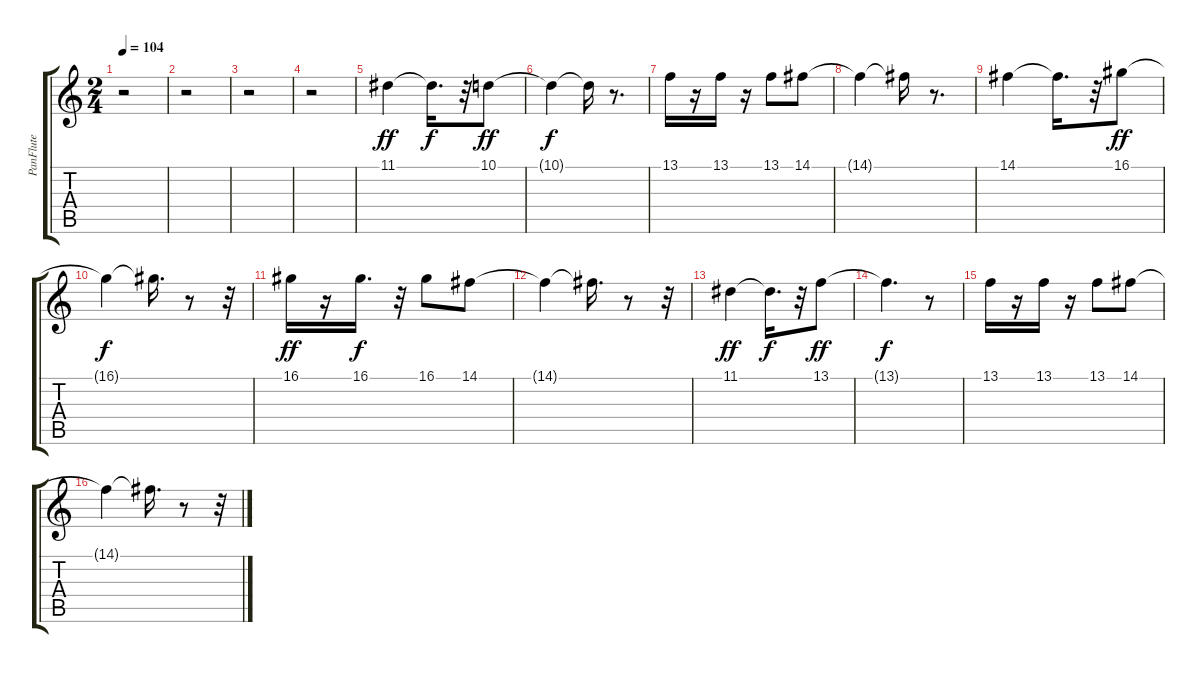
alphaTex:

\track ("PanFlute" "PanFlute") {instrument clarinet}
\staff {score tabs}
\tuning (E4 B3 G3 D3 A2 E2) {hide}
\ts (2 4)
\tempo 104
\clef g2
\ks c
r.2{dy f} |
r.2 |
r.2 |
r.2 |
11.1.4{dy ff} 11.1{t}.16{d dy f} r.32 10.1.8{dy ff} |
10.1{t}.4{dy f} 10.1{t}.16 r.8{d} |
13.1.16 r.16 13.1.16 r.16 13.1.8 14.1.8 |
14.1{t}.4 14.1{t}.16 r.8{d} |
14.1.4 14.1{t}.16{d} r.32 16.1.8{dy ff} |
16.1{t}.4{dy f} 16.1{t}.16{d} r.8 r.32 |
16.1.16{dy ff} r.16 16.1.16{d dy f} r.32 16.1.8 14.1.8 |
14.1{t}.4 14.1{t}.16{d} r.8 r.32 |
11.1.4{dy ff} 11.1{t}.16{d dy f} r.32 13.1.8{dy ff} |
13.1{t}.4{d dy f} r.8 |
13.1.16 r.16 13.1.16 r.16 13.1.8 14.1.8 |
14.1{t}.4 14.1{t}.16{d} r.8 r.32
